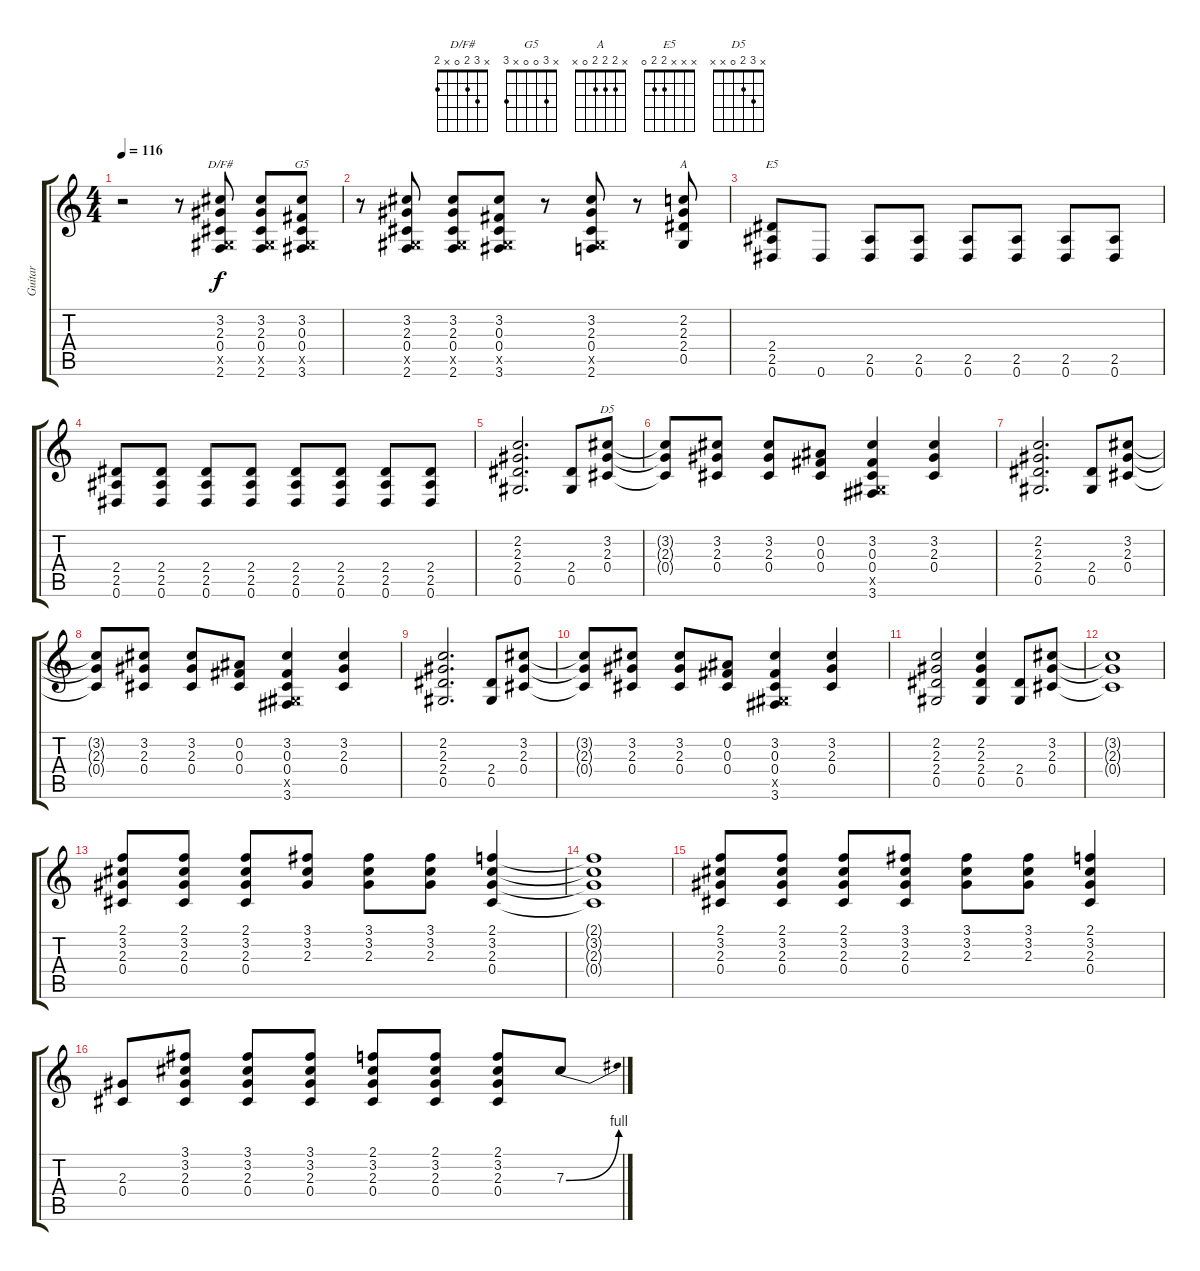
\track ("Guitar" "Guitar") {instrument distortionguitar}
\staff {score tabs}
\tuning (Eb4 Bb3 Gb3 Db3 Ab2 Eb2) {hide}
\chord ("D/F#" x 3 2 0 x 2)
\chord ("G5" x 3 0 0 x 3)
\chord ("A" x 2 2 2 0 x)
\chord ("E5" x x x 2 2 0)
\chord ("D5" x 3 2 0 x x)
\ts (4 4)
\tempo 116
\clef g2
\ks c
r.2{dy f} r.8 (3.2 2.3 0.4 0.5{x} 2.6).8{ch "D/F#"} (3.2 2.3 0.4 0.5{x} 2.6).8 (3.2 0.3 0.4 0.5{x} 3.6).8{ch "G5"} |
r.8 (3.2 2.3 0.4 0.5{x} 2.6).8 (3.2 2.3 0.4 0.5{x} 2.6).8 (3.2 0.3 0.4 0.5{x} 3.6).8 r.8 (3.2 2.3 0.4 0.5{x} 2.6).8 r.8 (2.2 2.3 2.4 0.5).8{ch "A"} |
(2.4 2.5 0.6).8{ch "E5"} 0.6.8 (2.5 0.6).8 (2.5 0.6).8 (2.5 0.6).8 (2.5 0.6).8 (2.5 0.6).8 (2.5 0.6).8 |
(2.4 2.5 0.6).8 (2.4 2.5 0.6).8 (2.4 2.5 0.6).8 (2.4 2.5 0.6).8 (2.4 2.5 0.6).8 (2.4 2.5 0.6).8 (2.4 2.5 0.6).8 (2.4 2.5 0.6).8 |
(2.2 2.3 2.4 0.5).2{d} (2.4 0.5).8 (3.2 2.3 0.4).8{ch "D5"} |
(3.2{t} 2.3{t} 0.4{t}).8 (3.2 2.3 0.4).8 (3.2 2.3 0.4).8 (0.2 0.3 0.4).8 (3.2 0.3 0.4 0.5{x} 3.6).4 (3.2 2.3 0.4).4 |
(2.2 2.3 2.4 0.5).2{d} (2.4 0.5).8 (3.2 2.3 0.4).8 |
(3.2{t} 2.3{t} 0.4{t}).8 (3.2 2.3 0.4).8 (3.2 2.3 0.4).8 (0.2 0.3 0.4).8 (3.2 0.3 0.4 0.5{x} 3.6).4 (3.2 2.3 0.4).4 |
(2.2 2.3 2.4 0.5).2{d} (2.4 0.5).8 (3.2 2.3 0.4).8 |
(3.2{t} 2.3{t} 0.4{t}).8 (3.2 2.3 0.4).8 (3.2 2.3 0.4).8 (0.2 0.3 0.4).8 (3.2 0.3 0.4 0.5{x} 3.6).4 (3.2 2.3 0.4).4 |
(2.2 2.3 2.4 0.5).2 (2.2 2.3 2.4 0.5).4 (2.4 0.5).8 (3.2 2.3 0.4).8 |
(3.2{t} 2.3{t} 0.4{t}).1 |
(2.1 3.2 2.3 0.4).8 (2.1 3.2 2.3 0.4).8 (2.1 3.2 2.3 0.4).8 (3.1 3.2 2.3).8 (3.1 3.2 2.3).8 (3.1 3.2 2.3).8 (2.1 3.2 2.3 0.4).4 |
(2.1{t} 3.2{t} 2.3{t} 0.4{t}).1 |
(2.1 3.2 2.3 0.4).8 (2.1 3.2 2.3 0.4).8 (2.1 3.2 2.3 0.4).8 (3.1 3.2 2.3 0.4).8 (3.1 3.2 2.3).8 (3.1 3.2 2.3).8 (2.1 3.2 2.3 0.4).4 |
(2.3 0.4).8 (3.1 3.2 2.3 0.4).8 (3.1 3.2 2.3 0.4).8 (3.1 3.2 2.3 0.4).8 (2.1 3.2 2.3 0.4).8 (2.1 3.2 2.3 0.4).8 (2.1 3.2 2.3 0.4).8 7.3{be (bend 0 0 60 4)}.8
